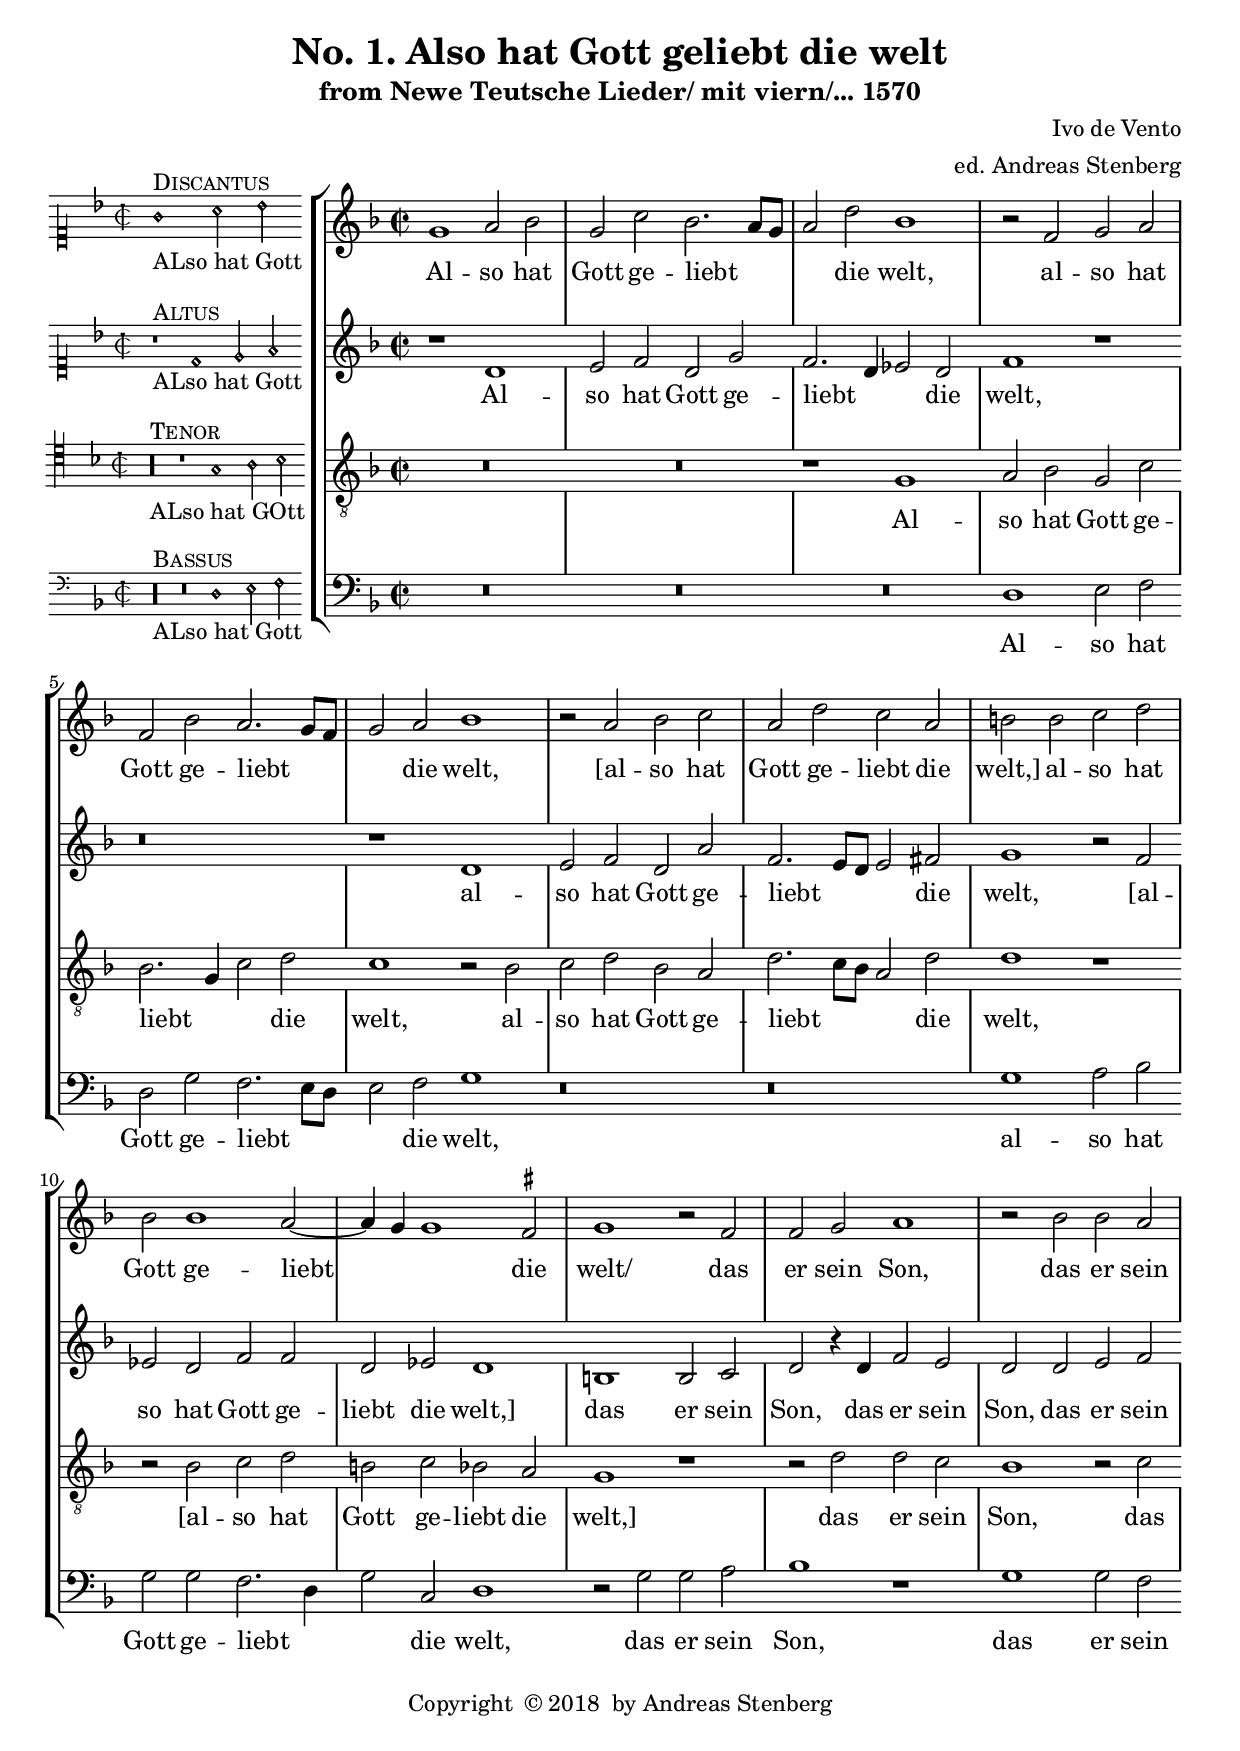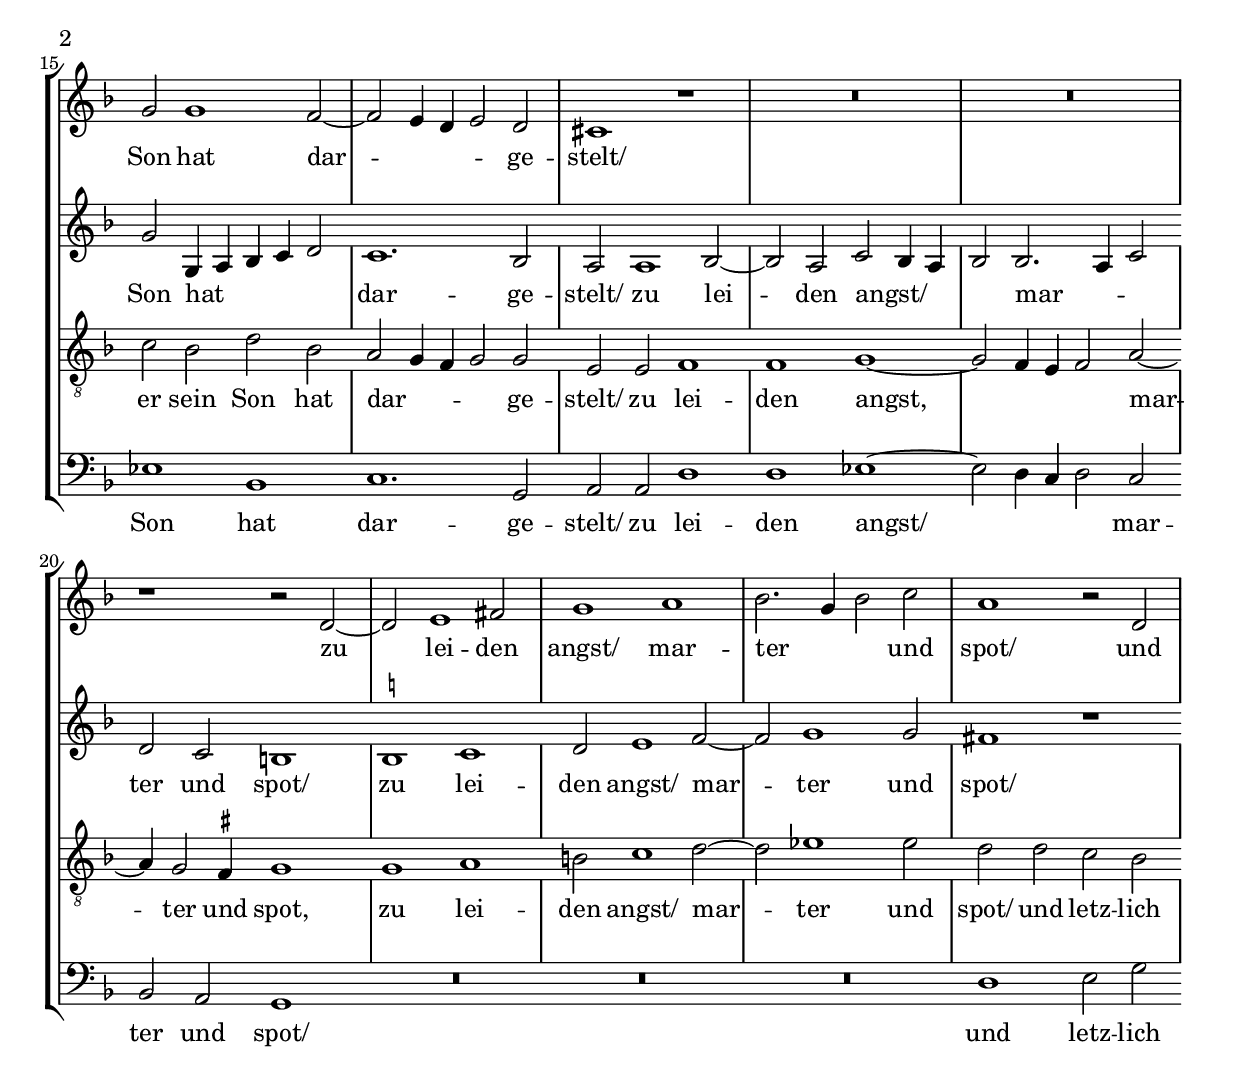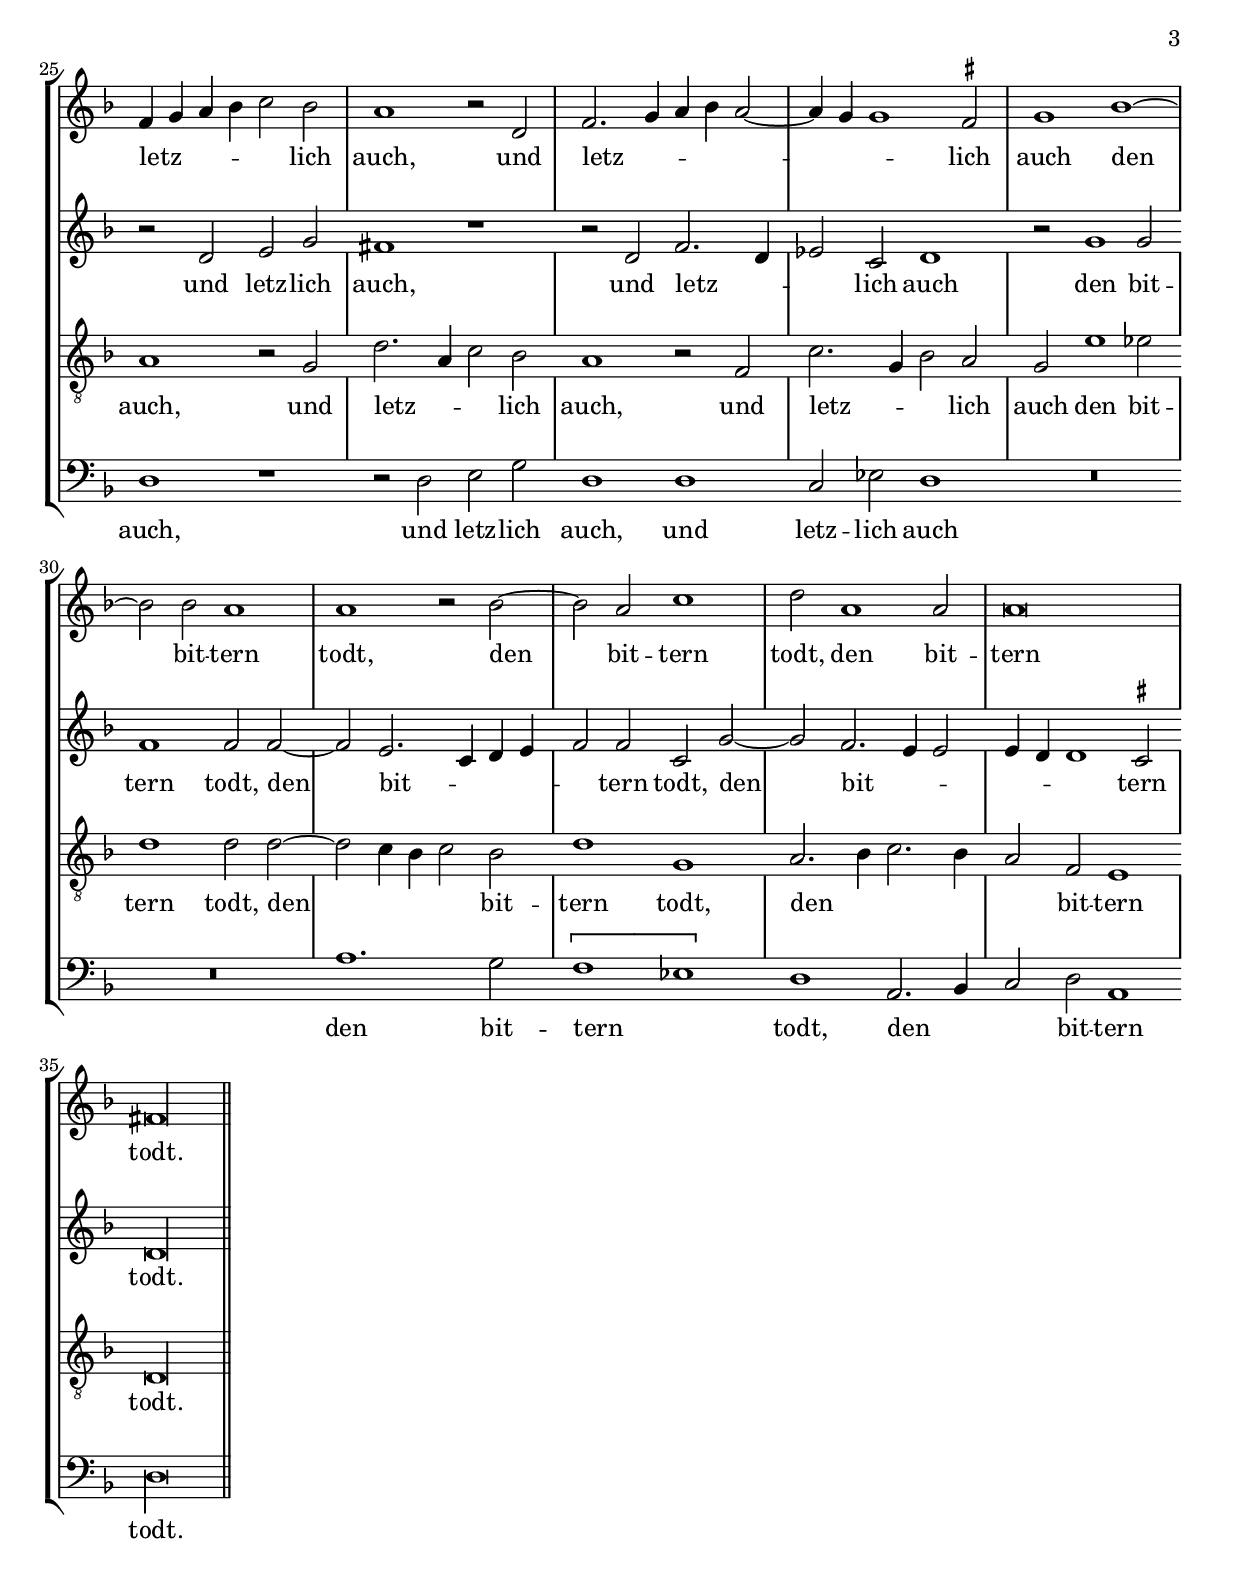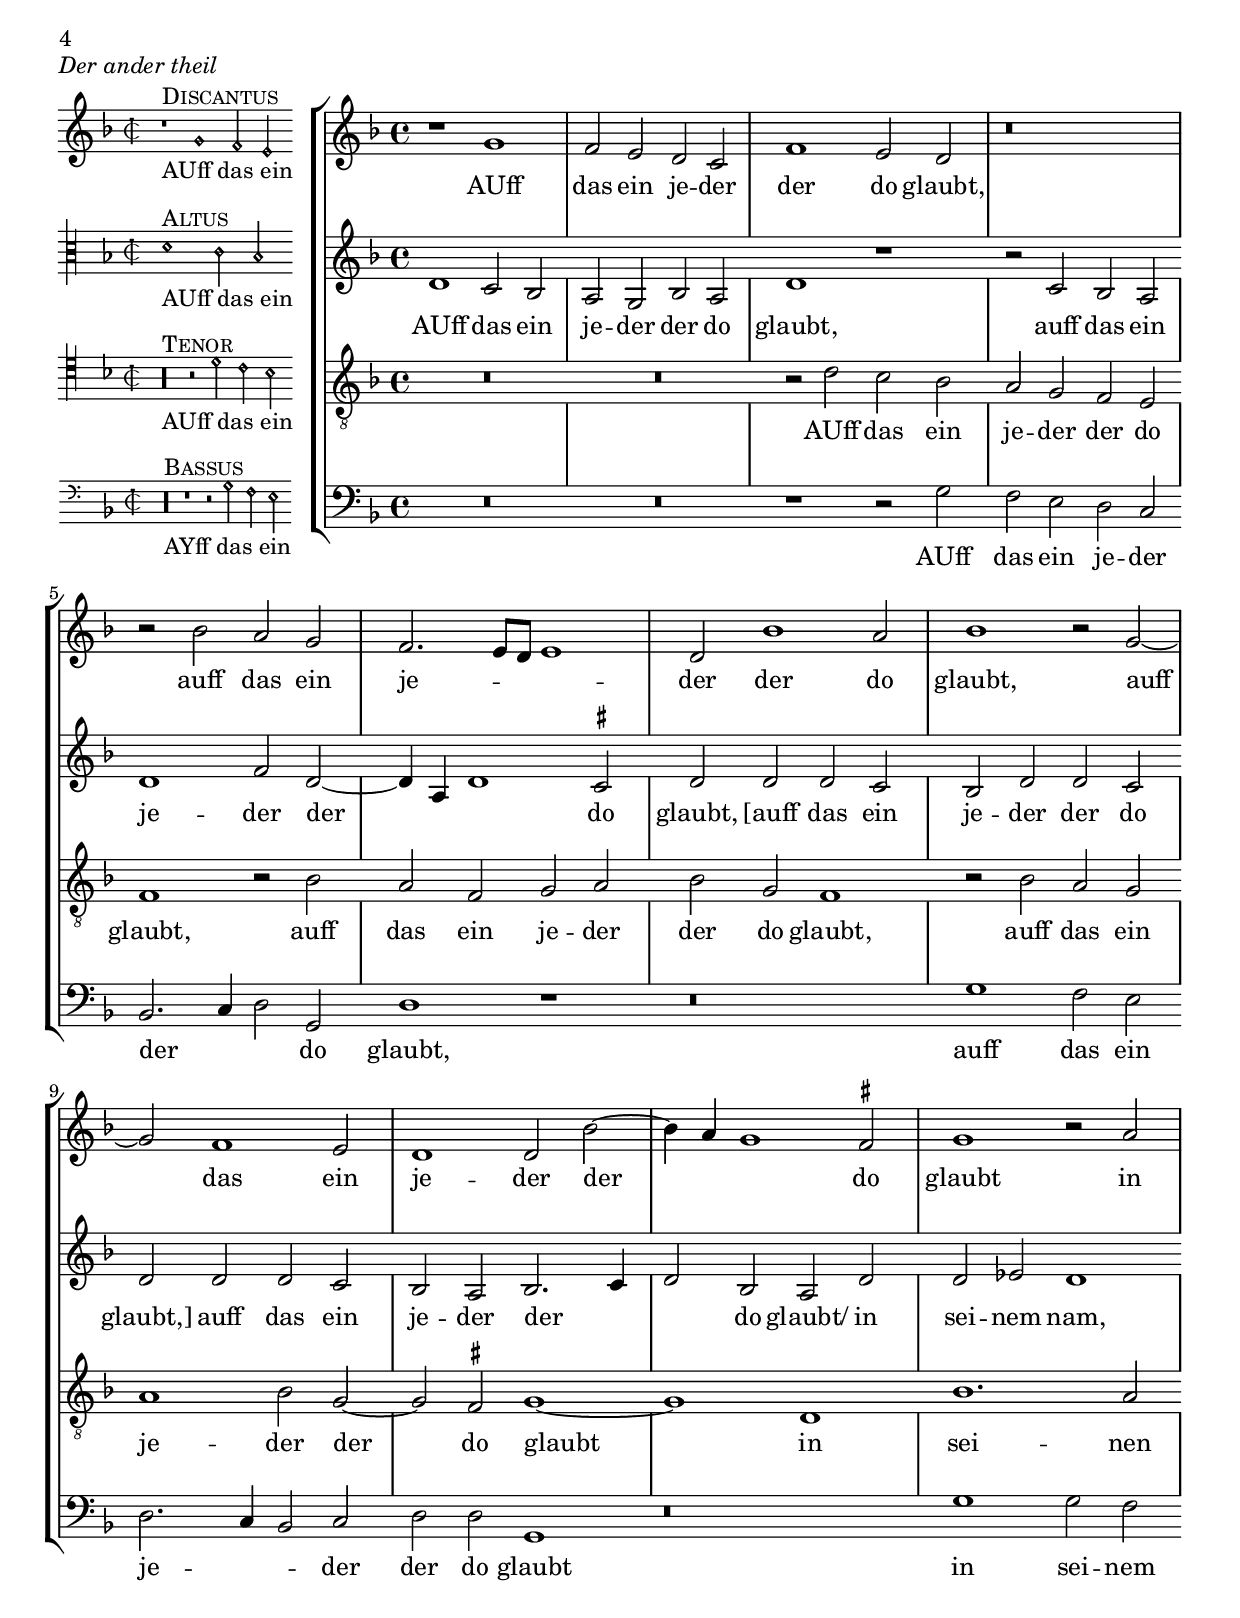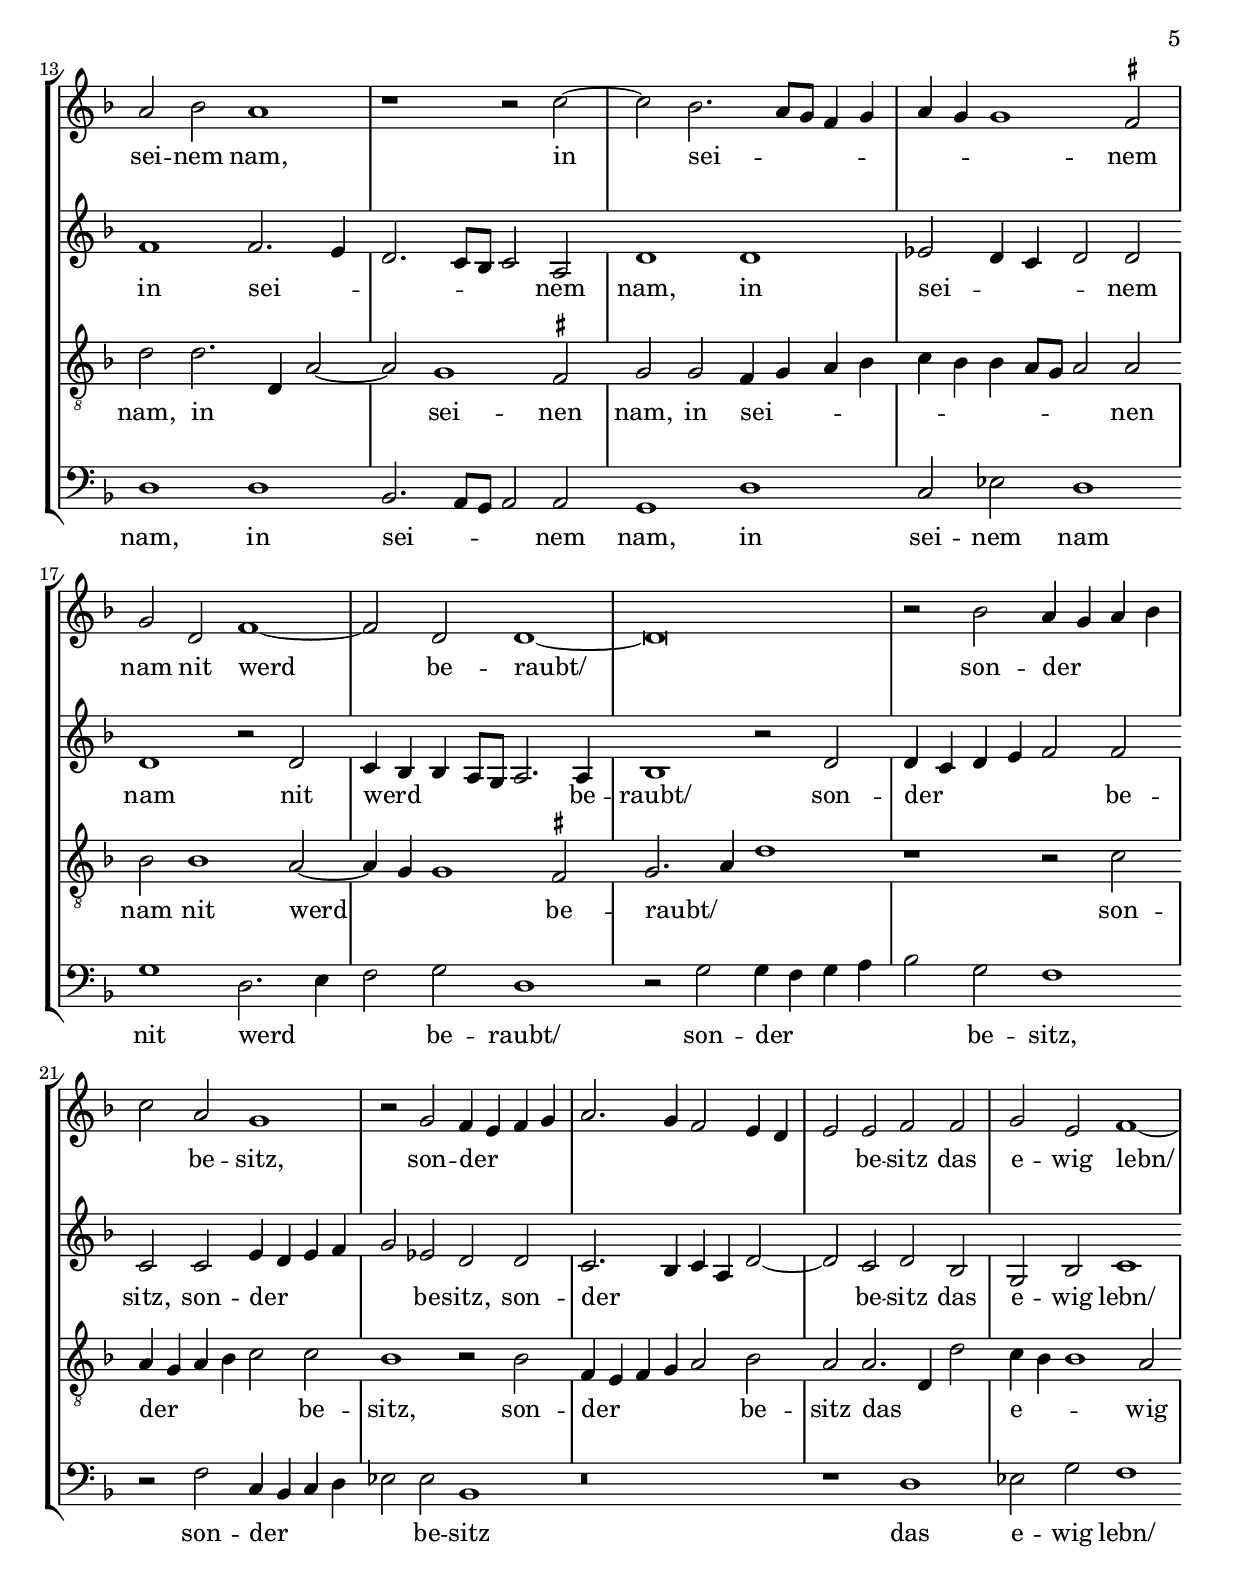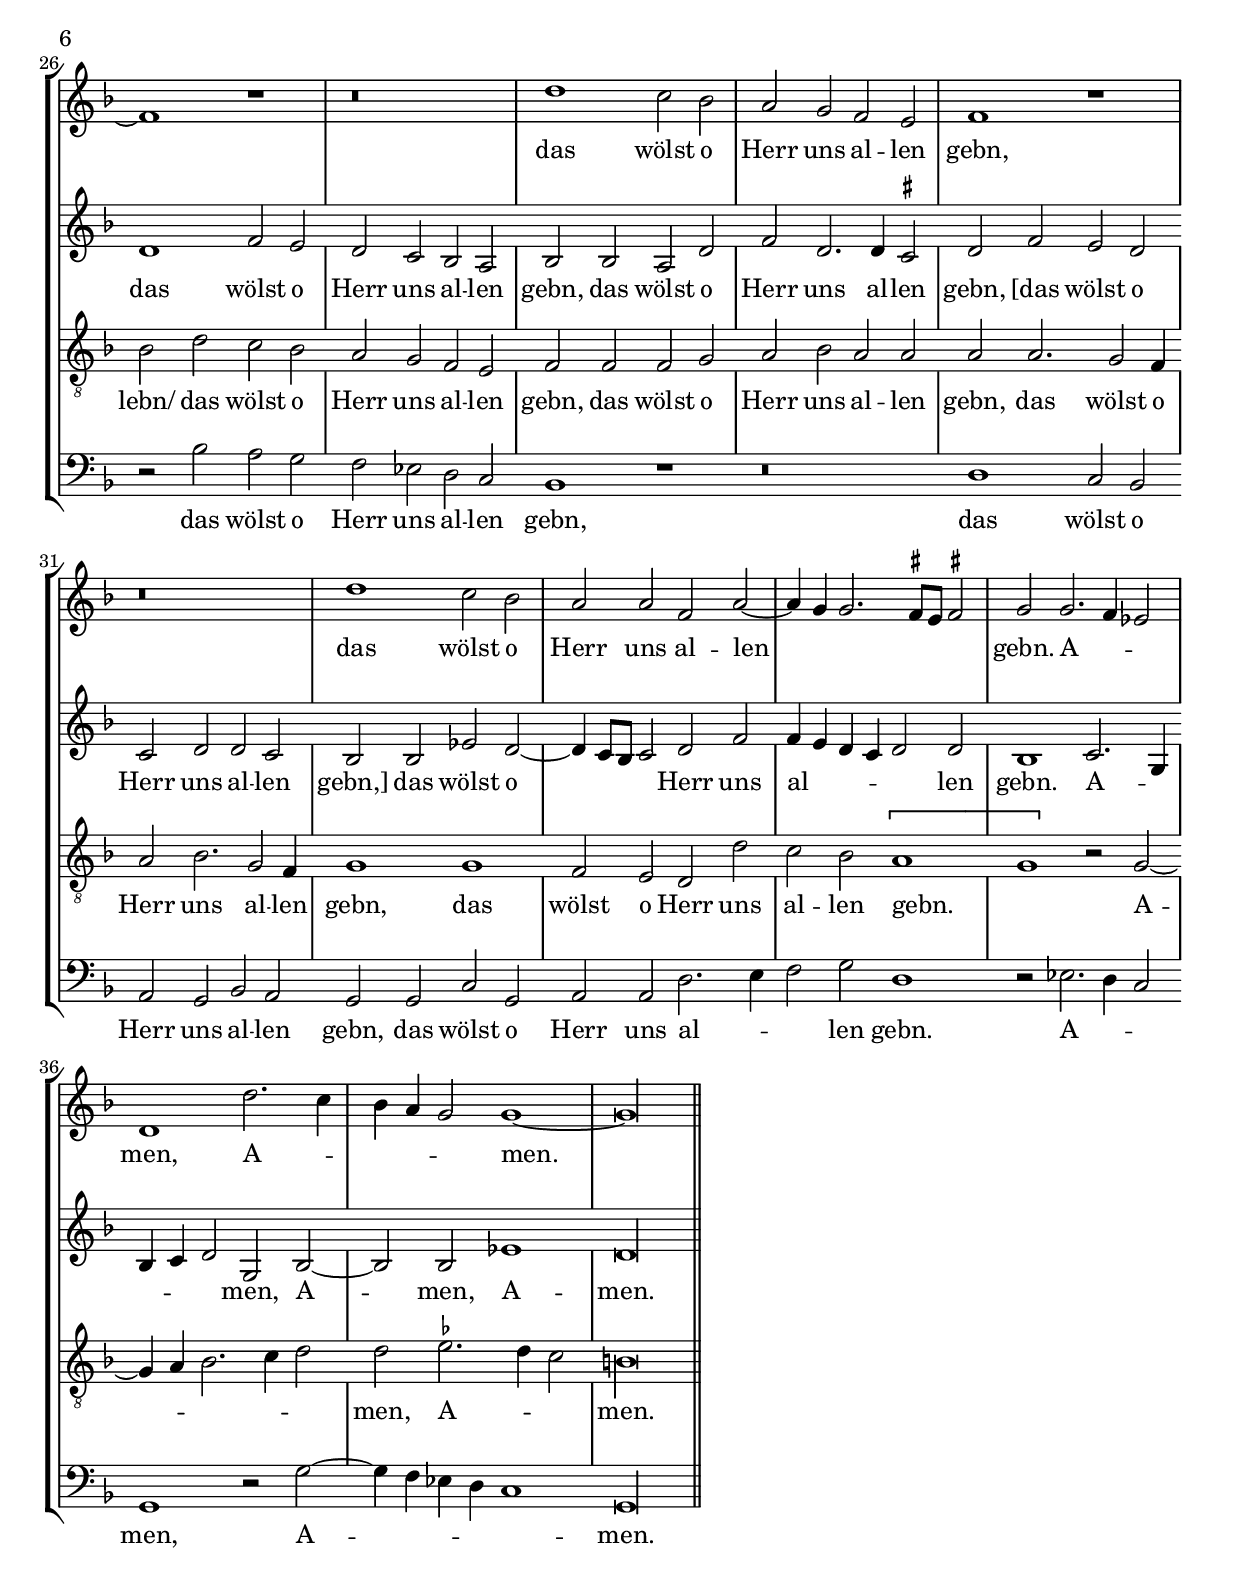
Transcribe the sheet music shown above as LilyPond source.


%%%%%%%%%%%%%%%%%%%%%%%%%%%%%%%%%%%%%%%%%%%%%%%%%%%%%%%%%%%%%%%%%%%
% This is a template based on the usual four part choir templater %
% where the voices have common lyrics at the the start but split  %
% to separate lyrics after a while.				  %
% This template is modyfied by AS from the one in the lilypond    %
% documentation.						  %
% This template is to be used for instance for fairly simple      %
% settings where the stanzas are set homophonicaly but twhere the %
% Chorus contains polyphony that require separate underlay for    %
% the different voices.						  %
%%%%%%%%%%%%%%%%%%%%%%%%%%%%%%%%%%%%%%%%%%%%%%%%%%%%%%%%%%%%%%%%%%%
\version "2.18.0"
\include "deutsch.ly"
ficta = \once \set suggestAccidentals =##t
\header {
  title = \markup {
    \center-column {
    "No. 1. Also hat Gott geliebt die welt"
    }
  }
  subtitle = "from Newe Teutsche Lieder/ mit viern/... 1570"
  composer = "Ivo de Vento"
  arranger = "ed. Andreas Stenberg"
  poet = ""
  meter =""
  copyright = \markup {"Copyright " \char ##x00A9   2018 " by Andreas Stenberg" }
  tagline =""
}
global = {
  \key f \major
}

sopMusic = \relative c'' {

  \set Score.tempoHideNote = ##t
  \tempo 2 = 86
  \time 2/2
  \set Timing.measureLength = #(ly:make-moment 4/2)
  %\override Staff.BarLine.transparent = ##t
 g1 a2 b2
 g2 c2 b2.\melisma a8 g8
 a2\melismaEnd d2 b1
 r2 f2 g2 a2
 f2 b2						%% end of firsat line in orig.
 a2.\melisma g8  f8
 g2\melismaEnd a2 b1
 r2 a2 b2 c2
 a2 d2 c2 a2
 h2 h2 c2 d2
 b2 b1 a2~\melisma
 a4 g4 g1\melismaEnd \ficta fis2			%% end of second line.
 g1 r2 f2
 f2 g2 a1
 r2 b2 b2 a2
 g2 g1 f2~\melisma
 f2 e4 d4 e2\melismaEnd d2
 cis1 r1
 R\breve*2
 r1 r2 d2~
 d2 e1 fis2					%% end of third line.
 g1 a1
 b2.\melisma g4 b2\melismaEnd c2
 a1 r2 d,2
 f4\melisma g4 a4 b4 c2\melismaEnd b2
 a1 r2 d,2
 f2.\melisma g4					%% end of fourth line
 a4 b4 a2~
 a4 g4 g1\melismaEnd \ficta fis2
 g1 b1~
 b2 b2 a1
 a1 r2 b2~
 b2 a2 c1
 d2 a1 a2
 a\breve
 \cadenzaOn
 fis\longa
 \revert Staff.BarLine.transparent
  \bar "||"
}
sopWords = \lyricmode {
  Al -- so hat Gott ge -- liebt die welt,
  al -- so hat Gott ge -- liebt die welt,
  [al -- so hat Gott ge -- liebt die welt,]
  al -- so hat Gott ge -- liebt die welt/
  das er sein Son,
  das er sein Son hat dar -- ge -- stelt/
  zu lei -- den angst/
  mar -- ter und spot/
  und letz -- lich auch,
  und letz -- lich auch den bit -- tern todt,
  den bit -- tern todt,
  den bit -- tern todt.
}
altoMusic = \relative c' {
  \override Staff.BarLine.transparent = ##t
  r1 d1
  e2 f2 d2 g2
  f2.\melisma d4 es2\melismaEnd d2
  f1 r1
  r\breve
  r1 d1
  e2 f2 d2 a'2					%% end of first line in orig.
  f2.\melisma e8 d8 e2\melismaEnd fis2
  g1 r2 f2
  es2 d2 f2 f2
  d2 es2 d1
  h1 h2 c2
  d2 r4 d4 f2 e2				%% end of second line
  d2 d2 e2 f2
  g2 g,4\melisma a4 b4 c4 d2\melismaEnd
  c1. b2
  a2 a1 b2~
  b2 a2 c2\melisma b4 a4			%% end of thrid line
  b2\melismaEnd b2.\melisma a4 c2\melismaEnd
  d2 c2 h1
  \ficta h1 c1
  d2 e1 f2~
  f2 g1 g2
  fis1 r1
  r2 d2 e2 g2
  fis1 r1
  r2 d2						%% end of fourth line
  f2.\melisma d4
  es2\melismaEnd c2 d1
  r2 g1 g2
  f1 f2 f2~
  f2 e2.\melisma c4 d4 e4
  f2 \melismaEnd f2 c2 g'2~
  g2 f2.\melisma e4 e2
  e4 d4 d1\melismaEnd \ficta cis2
  \cadenzaOn
  d\longa
  \revert Staff.BarLine.transparent
}
altoWords = \lyricmode {
  Al -- so hat Gott ge -- liebt die welt,
  al -- so hat Gott ge -- liebt die welt,
  [al -- so hat Gott ge -- liebt die welt,]
  das er sein Son,
  das er sein Son,
  das er sein Son hat dar -- ge -- stelt/
  zu lei -- den angst/
  mar -- ter und spot/
  zu lei -- den angst/
  mar -- ter und spot/
  und letz -- lich auch,
  und letz -- lich auch den bit -- tern todt,
  den bit -- tern todt,
  den bit -- tern todt.
}
tenorMusic = \relative c' {
  \clef "treble_8"
  \override Staff.BarLine.transparent = ##t
  R\breve*2
  r1 g1
  a2 b2 g2 c2
  b2.\melisma g4 c2\melismaEnd d2
  c1 r2 b2
  c2 d2 b2 a2
  d2.\melisma c8 b8				%% end of first line in orig.
  a2\melismaEnd d2
  d1 r1
  r2 b2 c2 d2
  h2 c2 b2 a2
  g1 r1
  r2 d'2 d2 c2
  b1 r2 c2
  c2 b2 d2 b2					%% end of second line
  a2\melisma g4 f4 g2\melismaEnd g2
  e2 e2 f1
  f1 g1~\melisma
  g2 f4 e4 f2\melismaEnd a2~
  a4 g2 \ficta fis4 g1
  g1 a1						%% end of third line
  h2 c1 d2~
  d2 es1 es2
  d2 d2 c2 b2
  a1 r2 g2
  d'2.\melisma a4 c2\melismaEnd b2
  a1 r2 f2
  c'2.\melisma g4 b2\melismaEnd a2		%5 end of fourth line
  g2 e'1 es2
  d1 d2 d2~\melisma
  d2 c4 b4 c2\melismaEnd b2
  d1 g,1
  a2.\melisma b4 c2. b4
  a2\melismaEnd f2 e1
  \cadenzaOn
  d\longa
 \revert Staff.BarLine.transparent
}
tenorWords = \lyricmode {
  Al -- so hat Gott ge -- liebt die welt,
  al -- so hat Gott ge -- liebt die welt,
  [al -- so hat Gott ge -- liebt die welt,]
  das er sein Son,
  das er sein Son hat dar -- ge -- stelt/
  zu lei -- den angst,
  mar -- ter und spot,
  zu lei -- den angst/
  mar -- ter und spot/
  und letz -- lich auch,
  und letz -- lich auch,
  und letz -- lich auch den bit -- tern todt,
  den bit -- tern todt,
  den bit -- tern todt.
}
bassMusic = \relative c {
  \override Staff.BarLine.transparent = ##t
  R\breve*3
  d1 e2 f2
  d2 g2 f2.\melisma e8 d8
  e2\melismaEnd f2 g1
  r\breve
  r\breve
  g1 a2 b2					%% end of first line in orig.
  g2 g2 f2.\melisma d4
  g2\melismaEnd c,2 d1
  r2 g2 g2 a2
  b1 r1
  g1 g2 f2
  es1 b1
  c1. g2
  a2 a2						%% end of second line
  d1
  d1 es1~\melisma
  es2 d4 c4 d2\melismaEnd c2
  b2 a2 g1
  R\breve*3
  d'1 e2 g2
  d1 r1
  r2 d2 e2 g2
  d1						%% end of third line
  d1
  c2 es2 d1
  R\breve*2
  a'1. g2
  \[f1\melisma es1\]\melismaEnd
  d1 a2.\melisma b4
  c2\melismaEnd d2 a1
  \cadenzaOn
  d\longa
  \revert Staff.BarLine.transparent
}
bassWords = \lyricmode {
  Al -- so hat Gott ge -- liebt die welt,
  al -- so hat Gott ge -- liebt die welt,
  das er sein Son,
  das er sein Son hat dar -- ge -- stelt/
  zu lei -- den angst/
  mar -- ter und spot/
  und letz -- lich auch,
  und letz -- lich auch,
  und letz -- lich auch den bit -- tern todt,
  den bit -- tern todt.
}
incipitDiscantus = \markup {
  \score {
    {
      %      \set Staff.instrumentName = #"Tenor "
      \override NoteHead.style = #'neomensural
      \override Rest.style = #'neomensural
      \override Staff.TimeSignature.style = #'mensural
      \cadenzaOn
      \clef "petrucci-c1"
      \key f \major
      \time 2/2

      g'1 ^\markup { \smallCaps"Discantus"} _"ALso hat Gott"
      a'2 b'2
    }
    \layout {
      \context {
        \Voice
        \remove "Ligature_bracket_engraver"
        \consists "Mensural_ligature_engraver"
      }
      line-width = 4.5\cm
    }
  }
}


incipitAltus = \markup {
  \score {
    {
      %      \set Staff.instrumentName = #"Tenor "
      \override NoteHead.style = #'neomensural
      \override Rest.style = #'neomensural
      \override Staff.TimeSignature.style = #'mensural
      \cadenzaOn
      \clef "petrucci-c1"
      \key f \major
      \time 2/2
      r1^\markup \smallCaps"Altus"_"ALso hat Gott"
      d'1 e'2 f'2
    }
    \layout {
      \context {
        \Voice
        \remove "Ligature_bracket_engraver"
        \consists "Mensural_ligature_engraver"
      }
      line-width = 4.5\cm
    }
  }
}


incipitTenor = \markup {
  \score {
    {
      %      \set Staff.instrumentName = #"Tenor "
      \override NoteHead.style = #'neomensural
      \override Rest.style = #'neomensural
      \override Staff.TimeSignature.style = #'mensural
      \cadenzaOn
      \clef "petrucci-c4"
      \key f \major
      \time 2/2
      r\longa ^\markup \smallCaps"Tenor" _"ALso hat GOtt"
      r1 g1 a2 b2
    }
    \layout {
      \context {
        \Voice
        \remove "Ligature_bracket_engraver"
        \consists "Mensural_ligature_engraver"
      }
      line-width = 5.0\cm
    }
  }
}
#(append! supported-clefs '(("mensural-f3" . ("clefs.mensural.f" 0 0))))

incipitBassus = \markup {
  \score {
    {
      %      \set Staff.instrumentName = #"Tenor "
      \override NoteHead.style = #'neomensural
      \override Rest.style = #'neomensural
      \override Staff.TimeSignature.style = #'mensural
      \cadenzaOn
      \clef "mensural-f"
      \key f \major
      \time 2/2
      r\longa^\markup \smallCaps"Bassus"_"ALso hat Gott"
      r\breve d1 e2 f2
    }
    \layout {
      \context {
        \Voice
        \remove "Ligature_bracket_engraver"
        \consists "Mensural_ligature_engraver"
      }
      line-width = 4.5\cm
    }
  }
}


\score {
  <<
    \new StaffGroup \with {
      \override VerticalAxisGroup.staff-staff-spacing = #'((basic-distance . 12))
    } <<
      \new Staff = treble <<
        \set Staff.instrumentName = \incipitDiscantus
        \new Voice = "sopranos" {
          \set  Staff.midiInstrument ="choir aahs"
          %	\voiceOne
          << \global \sopMusic >>
        }
      >>
      \new Lyrics = sopranos { s1 }

      \new Staff = "medius" <<
        \set Staff.instrumentName = \incipitAltus

        \new Voice = "altos" {
          %	\voiceTwo
          \set  Staff.midiInstrument ="choir aahs"
          << \global \altoMusic >>
        }
      >>

      \new Lyrics = "altos" { s1 }
      \new Staff = tenors <<
        \set Staff.instrumentName = \incipitTenor

        \clef "treble"
        \new Voice = "tenors" {
          \set  Staff.midiInstrument ="choir aahs"
          %	\voiceOne
          << \global \tenorMusic >>
        }
      >>
      \new Lyrics = "tenors" { s1 }

      \new Staff ="basses" {
        \set Staff.instrumentName = \incipitBassus

        \new Voice = "basses" {
          \set  Staff.midiInstrument ="choir aahs"
          \clef "bass"
          %	\voiceTwo
          << \global \bassMusic >>
        }
      }
    >>
    \new Lyrics = basses { s1 }

    \context Lyrics = sopranos \lyricsto sopranos \sopWords
    \context Lyrics = altos \lyricsto altos \altoWords
    \context Lyrics = tenors \lyricsto tenors \tenorWords
    \context Lyrics = basses \lyricsto basses \bassWords
  >>
  \layout {
    \context {
      \Score
      % no bars in staves
      %      \override BarLine.transparent = ##t

    }
    % the next three instructions keep the lyrics between the bar lines
    \context {
      \Lyrics
      \consists "Bar_engraver"
      \override BarLine.transparent = ##t
    }
    \context {
      \StaffGroup
      \consists "Separating_line_group_engraver"
    }
    \context {
      \Voice
      % no slurs
      \override Slur.transparent = ##t
      % Comment in the below "\remove" command to allow line
      % breaking also at those barlines where a note overlaps
      % into the next bar.  The command is commented out in this
      % short example score, but especially for large scores, you
      % will typically yield better line breaking and thus improve
      % overall spacing if you comment in the following command.
      %\remove "Forbid_line_break_engraver"
    }
    indent = 4.5\cm
  }

}
globalIIl = {
  \key f \major
}

sopMusicII = \relative c'' {

  \set Score.tempoHideNote = ##t
  \tempo 2 = 86
  \time 4/4
  \set Timing.measureLength = #(ly:make-moment 4/2)
 %\override Staff.BarLine.transparent = ##t
 r1 g1
 f2 e2 d2 c2
 f1 e2 d2
 r\breve
 r2 b'2 a2 g2					%% end of first line in orig.
 f2.\melisma e8 d8 e1\melismaEnd
 d2 b'1 a2
 b1 r2 g2~
 g2 f1 e2
 d1 d2 b'2~\melisma
 b4 a4 g1\melismaEnd \ficta fis2			%% end of second line
 g1 r2 a2
 a2 b2 a1
 r1 r2 c2~
 c2 b2.\melisma a8 g8 f4 g4
 a4 g4 g1\melismaEnd \ficta fis2			%% end of third line
 g2 d2 f1~
 f2 d2 d1~
 d\breve~
 r2 b'2 a4\melisma g4 a4 b4
 c2\melismaEnd a2 g1
 r2 g2 f4\melisma e4 f4 g4				%% end of fourth line
 a2. g4 f2 e4 d4
 e2\melismaEnd e2 f2 f2
 g2 e2 f1~
 f1 r1
 r\breve
 d'1 c2 b2						%% end of fifth line and first page
 a2 g2 f2 e2
 f1 r1
 r\breve
 d'1 c2 b2
 a2 a2 f2 a2~
 a4 \melisma g4 g2. \ficta fis8 e8 \ficta fis!2\melismaEnd			%% end of sixth line (first on second page)
 g2 g2.\melisma f4 es2\melismaEnd
 d1 d'2.\melisma c4
 b4 a4 g2\melismaEnd g1~
 \cadenzaOn
 g\longa
 \revert Staff.BarLine.transparent
  \bar "||"
}
sopWordsII = \lyricmode {
  AUff das ein je -- der der do glaubt,
  auff das ein je -- der der do glaubt,
  auff das ein je -- der der do glaubt
  in sei -- nem nam,
  in sei -- nem nam nit werd be -- raubt/
  son -- der be -- sitz,
  son -- der be -- sitz das e -- wig lebn/
  das wölst o Herr uns al -- len gebn,
  das wölst o Herr uns al -- len gebn.
  A -- men, A -- men.
}
altoMusicII = \relative c' {
  \override Staff.BarLine.transparent = ##t
  d1 c2 b2
  a2 g2 b2 a2
  d1 r1
  r2 c2 b2 a2
  d1 f2 d2~\melisma
  d4 a4 d1\melismaEnd  \ficta cis2					%% end of first line in orig.
  d2 d2 d2 c2
  b2 d2 d2 c2
  d2 d2 d2 c2
  b2 a2 b2.\melisma c4
  d2\melismaEnd b2 a2 d2					%% end of second line
  d2 es2 d1
  f1 f2.\melisma e4
  d2. c8 b8 c2\melismaEnd a2
  d1 d1
  es2\melisma d4 c4 d2\melismaEnd d2
  d1 r2 d2
  c4\melisma b4 b4 a8 g8 a2.\melismaEnd a4
  b1								%% end of third line
  r2 d2
  d4\melisma c4 d4 e4 f2\melismaEnd f2
  c2 c2 e4\melisma d4 e4 f4
  g2\melismaEnd es2 d2 d2
  c2.\melisma b4 c4 a4 d2~
  d2\melismaEnd c2 d2 b2
  g2 b2								%% end of fourth line
  c1
  d1 f2 e2
  d2 c2 b2 a2
  b2 b2 a2 d2
  f2 d2. d4 \ficta cis2
  d2 f2 e2 d2
  c2 d2 d2 c2							%5 end of fifth line
  b2 b2 es2 d2~\melisma
  d4 c8 b8 c2\melismaEnd d2 f2
  f4\melisma e4 d4 c4 d2\melismaEnd d2
  b1 c2.\melisma g4
  b4 c4 d2\melismaEnd g,2 b2~
  b2 b2 es1
  \cadenzaOn
  d\longa
  \revert Staff.BarLine.transparent
}
altoWordsII = \lyricmode {
  AUff das ein je -- der der do glaubt,
  auff das ein je -- der der do glaubt,
  [auff das ein je -- der der do glaubt,]
  auff das ein je -- der der do glaubt/
  in sei -- nem nam,
  in sei -- nem nam,
  in sei -- nem nam nit werd be -- raubt/
  son -- der be -- sitz,
  son -- der be -- sitz,
  son -- der be -- sitz das e -- wig lebn/
  das wölst o Herr uns al -- len gebn,
  das wölst o Herr uns al -- len gebn,
  [das wölst o Herr uns al -- len gebn,]
  das wölst o Herr uns al -- len gebn.
  A -- men, A -- men, A -- men.
}
tenorMusicII = \relative c' {
  \clef "treble_8"
  \override Staff.BarLine.transparent = ##t
   R\breve*2
   r2 d2 c2 b2
   a2 g2 f2 e2
   f1 r2 b2
   a2 f2 g2 a2
   b2 g2					%% end of first line in orig.
   f1
   r2 b2 a2 g2
   a1 b2 g2~
   g2 \ficta fis2 g1~
   g1 d1
   b'1. a2
   d2 d2.\melisma d,4 a'2~
   a2\melismaEnd g1 \ficta fis2
   g2 g2					%% end of second line
   f4\melisma g4 a4 b4
   c4 b4 b4 a8 g8 a2\melismaEnd a2
   b2 b1 a2~\melisma
   a4 g4 g1\melismaEnd \ficta fis2
   g2.\melisma a4 d1\melismaEnd
   r1 r2 c2
   a4\melisma g4 a4 b4 c2\melismaEnd c2
   b1 r2 b2
   f4\melisma e4 f4 g4 a2\melismaEnd b2
   a2 a2.\melisma d,4 d'2\melismaEnd
   c4\melisma b4 b1\melismaEnd a2		%5 end of fourth line
   b2 d2 c2 b2
   a2 g2 f2 e2
   f2 f2 f2 g2
   a2 b2 a2 a2
   a2 a2. g2 f4					%% end of fifth line
   a2 b2. g2 f4
   g1 g1
   f2 e2 d2 d'2
   c2 b2 \[a1\melisma
   g1\]\melismaEnd r2 g2~\melisma
   g4 a4 b2. c4 d2\melismaEnd
   d2 \ficta es2.\melisma d4 c2\melismaEnd
   \cadenzaOn
   h\longa
 \revert Staff.BarLine.transparent
}
tenorWordsII = \lyricmode {
  AUff das ein je -- der der do glaubt,
  auff das ein je -- der der do glaubt,
  auff das ein je -- der der do glaubt
  in sei -- nen nam,
  in sei -- nen nam,
  in sei -- nen nam nit werd be -- raubt/
  son -- der be -- sitz,
  son -- der be -- sitz das e -- wig lebn/
  das wölst o Herr uns al -- len gebn,
  das wölst o Herr uns al -- len gebn,
  das wölst o Herr uns al -- len gebn,
  das wölst o Herr uns al -- len gebn.
  A -- men, A -- men.
}
bassMusicII = \relative c {
  \override Staff.BarLine.transparent = ##t
  R\breve*2
  r1 r2 g'2
  f2 e2 d2 c2
  b2.\melisma c4 d2\melismaEnd g,2
  d'1 r1
  r\breve
  g1 f2 e2
  d2.\melisma c4					%% end of first line in orig.
  b2\melismaEnd c2
  d2 d2 g,1
  r\breve
  g'1 g2 f2
  d1 d1
  b2.\melisma a8 g8 a2\melismaEnd a2
  g1 d'1
  c2 es2 d1
  g1							%5 end of second line
  d2.\melisma e4
  f2\melismaEnd g2 d1
  r2 g2 g4\melisma f4 g4 a4
  b2\melismaEnd g2 f1
  r2 f2 c4\melisma b4 c4 d4
  es2\melismaEnd es2		%% end of third line
  b1
  r\breve
  r1 d1
  es2 g2 f1
  r2  b2 a2 g2
  f2 es2 d2 c2
  b1 r1
  r\breve
  d1 c2 b2
  a2 g2 b2 a2			%% end of fourth line
  g2 g2 c2 g2
  a2 a2 d2.\melisma e4
  f2\melismaEnd g2 d1
  r2 es2.\melisma d4 c2\melismaEnd
  g1 r2 g'2~\melisma
  g4 f4 es4 d4 c1\melismaEnd
  \cadenzaOn
  g\longa
  \revert Staff.BarLine.transparent
}
bassWordsII = \lyricmode {
  AUff das ein je -- der der do glaubt,
  auff das ein je -- der der do glaubt
  in sei -- nem nam,
  in sei -- nem nam,
  in sei -- nem nam nit werd be -- raubt/
  son -- der be -- sitz,
  son -- der be -- sitz das e -- wig lebn/
  das wölst o Herr uns al -- len gebn,
  das wölst o Herr uns al -- len gebn,
  das wölst o Herr uns al -- len gebn.
  A -- men, A -- men.
}
incipitDiscantusII = \markup {
  \score {
    {
      %      \set Staff.instrumentName = #"Tenor "
      \override NoteHead.style = #'neomensural
      \override Rest.style = #'neomensural
      \override Staff.TimeSignature.style = #'mensural
      \cadenzaOn
      \clef "petrucci-c"
      \key f \major
      \time 2/2

      r1 ^\markup { \smallCaps"Discantus"} _"AUff das ein"
       g'1 f'2 e'2
    }
    \layout {
      \context {
        \Voice
        \remove "Ligature_bracket_engraver"
        \consists "Mensural_ligature_engraver"
      }
      line-width = 4.5\cm
    }
  }
}


incipitAltusII = \markup {
  \score {
    {
      %      \set Staff.instrumentName = #"Tenor "
      \override NoteHead.style = #'neomensural
      \override Rest.style = #'neomensural
      \override Staff.TimeSignature.style = #'mensural
      \cadenzaOn
      \clef "petrucci-c3"
      \key f \major
      \time 2/2
      d'1^\markup \smallCaps"Altus"_"AUff das ein"
      c'2 b2
    }
    \layout {
      \context {
        \Voice
        \remove "Ligature_bracket_engraver"
        \consists "Mensural_ligature_engraver"
      }
      line-width = 4.5\cm
    }
  }
}


incipitTenorII = \markup {
  \score {
    {
      %      \set Staff.instrumentName = #"Tenor "
      \override NoteHead.style = #'neomensural
      \override Rest.style = #'neomensural
      \override Staff.TimeSignature.style = #'mensural
      \cadenzaOn
      \clef "petrucci-c4"
      \key f \major
      \time 2/2
      r\longa ^\markup \smallCaps"Tenor" _"AUff das ein"
      r2 d'2 c'2 b2
    }
    \layout {
      \context {
        \Voice
        \remove "Ligature_bracket_engraver"
        \consists "Mensural_ligature_engraver"
      }
      line-width = 5.0\cm
    }
  }
}
#(append! supported-clefs '(("mensural-f3" . ("clefs.mensural.f" 0 0))))

incipitBassusII = \markup {
  \score {
    {
      %      \set Staff.instrumentName = #"Tenor "
      \override NoteHead.style = #'neomensural
      \override Rest.style = #'neomensural
      \override Staff.TimeSignature.style = #'mensural
      \cadenzaOn
      \clef "mensural-f"
      \key f \major
      \time 2/2
      r\longa^\markup \smallCaps"Bassus"_"AYff das ein"
      r1 r2 g2 f2 e2
    }
    \layout {
      \context {
        \Voice
        \remove "Ligature_bracket_engraver"
        \consists "Mensural_ligature_engraver"
      }
      line-width = 4.5\cm
    }
  }
}


\score {
  <<
    \new StaffGroup \with {
      \override VerticalAxisGroup.staff-staff-spacing = #'((basic-distance . 12))
    } <<
      \new Staff = treble <<
        \set Staff.instrumentName = \incipitDiscantusII
        \new Voice = "sopranos" {
          \set  Staff.midiInstrument ="choir aahs"
          %	\voiceOne
          << \globalIIl \sopMusicII >>
        }
      >>
      \new Lyrics = sopranos { s1 }

      \new Staff = "medius" <<
        \set Staff.instrumentName = \incipitAltusII

        \new Voice = "altos" {
          %	\voiceTwo
          \set  Staff.midiInstrument ="choir aahs"
          << \globalIIl \altoMusicII >>
        }
      >>

      \new Lyrics = "altos" { s1 }
      \new Staff = tenors <<
        \set Staff.instrumentName = \incipitTenorII

        \clef "treble"
        \new Voice = "tenors" {
          \set  Staff.midiInstrument ="choir aahs"
          %	\voiceOne
          << \globalIIl \tenorMusicII >>
        }
      >>
      \new Lyrics = "tenors" { s1 }

      \new Staff ="basses" {
        \set Staff.instrumentName = \incipitBassusII

        \new Voice = "basses" {
          \set  Staff.midiInstrument ="choir aahs"
          \clef "bass"
          %	\voiceTwo
          << \globalIIl \bassMusicII >>
        }
      }
    >>
    \new Lyrics = basses { s1 }

    \context Lyrics = sopranos \lyricsto sopranos \sopWordsII
    \context Lyrics = altos \lyricsto altos \altoWordsII
    \context Lyrics = tenors \lyricsto tenors \tenorWordsII
    \context Lyrics = basses \lyricsto basses \bassWordsII
  >>
  \layout {
    \context {
      \Score
      % no bars in staves
      %      \override BarLine.transparent = ##t

    }
    % the next three instructions keep the lyrics between the bar lines
    \context {
      \Lyrics
      \consists "Bar_engraver"
      \override BarLine.transparent = ##t
    }
    \context {
      \StaffGroup
      \consists "Separating_line_group_engraver"
    }
    \context {
      \Voice
      % no slurs
      \override Slur.transparent = ##t
      % Comment in the below "\remove" command to allow line
      % breaking also at those barlines where a note overlaps
      % into the next bar.  The command is commented out in this
      % short example score, but especially for large scores, you
      % will typically yield better line breaking and thus improve
      % overall spacing if you comment in the following command.
      %\remove "Forbid_line_break_engraver"
    }
    indent = 4.5\cm
  }
  \header {
    piece = \markup {
      \column {
      \italic "Der ander theil"
      \vspace #0.5
      }
    }
    breakbefore = ##t
  }

}
%% for midi
\score {
  <<
    \new StaffGroup <<
      \new Staff = treble <<
        \set Staff.instrumentName = \incipitDiscantus
        \new Voice = "sopranos" {
          \set  Staff.midiInstrument ="choir aahs"
          %	\voiceOne
          << \global { \sopMusic s1 \sopMusicII } >>
        }
      >>
      \new Lyrics = sopranos { s1 }

      \new Staff = "medius" <<
        \set Staff.instrumentName = \incipitAltus

        \new Voice = "altos" {
          %	\voiceTwo
          \set  Staff.midiInstrument ="choir aahs"
          << \global { \altoMusic s1 \altoMusicII } >>
        }
      >>

      \new Lyrics = "altos" { s1 }
      \new Staff = tenors <<
        \set Staff.instrumentName = \incipitTenor

        \clef "treble"
        \new Voice = "tenors" {
          \set  Staff.midiInstrument ="choir aahs"
          %	\voiceOne
          << \global { \tenorMusic s1 \tenorMusicII } >>
        }
      >>
      \new Lyrics = "tenors" { s1 }

      \new Staff ="basses" {
        \set Staff.instrumentName = \incipitBassus

        \new Voice = "basses" {
          \set  Staff.midiInstrument ="choir aahs"
          \clef "G_8"
          %	\voiceTwo
          << \global { \bassMusic s1 \bassMusicII } >>
        }
      }
    >>
    \new Lyrics = basses { s1 }

    \context Lyrics = sopranos \lyricsto sopranos \sopWords
    \context Lyrics = altos \lyricsto altos \altoWords
    \context Lyrics = tenors \lyricsto tenors \tenorWords
    \context Lyrics = basses \lyricsto basses \bassWords
  >>
  \midi {}
}
\paper {
  ragged-bottom = ##t
  ragged-last-bottom = ##t
  ragged-last = ##t
}

%{
convert-ly.py (GNU LilyPond) 2.18.2  convert-ly.py: Processing `'...
Applying conversion: 2.15.7, 2.15.9, 2.15.10, 2.15.16, 2.15.17,
2.15.18, 2.15.19, 2.15.20, 2.15.25, 2.15.32, 2.15.39, 2.15.40,
2.15.42, 2.15.43, 2.16.0, 2.17.0, 2.17.4, 2.17.5, 2.17.6, 2.17.11,
2.17.14, 2.17.15, 2.17.18, 2.17.19, 2.17.20, 2.17.25, 2.17.27,
2.17.29, 2.17.97, 2.18.0
%}
